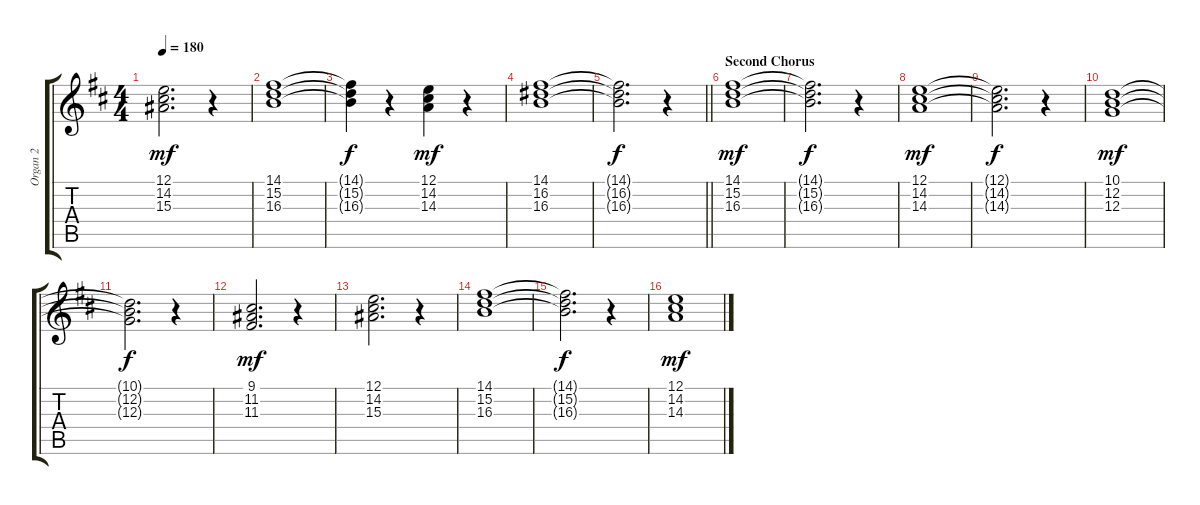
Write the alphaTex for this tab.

\track ("Organ 2" "Organ 2") {instrument rockorgan}
\staff {score tabs}
\tuning (E4 B3 G3 D3 A2 E2) {hide}
\ts (4 4)
\tempo 180
\clef g2
\ks bminor
(12.1 14.2 15.3).2{d dy mf} r.4 |
(14.1 15.2 16.3).1 |
(14.1{t} 15.2{t} 16.3{t}).4{dy f} r.4 (12.1 14.2 14.3).4{dy mf} r.4 |
(14.1 16.2 16.3).1 |
\barLineRight lightlight
(14.1{t} 16.2{t} 16.3{t}).2{d dy f} r.4 |
\section ("" "Second Chorus")
(14.1 15.2 16.3).1{dy mf} |
(14.1{t} 15.2{t} 16.3{t}).2{d dy f} r.4 |
(12.1 14.2 14.3).1{dy mf} |
(12.1{t} 14.2{t} 14.3{t}).2{d dy f} r.4 |
(10.1 12.2 12.3).1{dy mf} |
(10.1{t} 12.2{t} 12.3{t}).2{d dy f} r.4 |
(9.1 11.2 11.3).2{d dy mf} r.4 |
(12.1 14.2 15.3).2{d} r.4 |
(14.1 15.2 16.3).1 |
(14.1{t} 15.2{t} 16.3{t}).2{d dy f} r.4 |
(12.1 14.2 14.3).1{dy mf}
